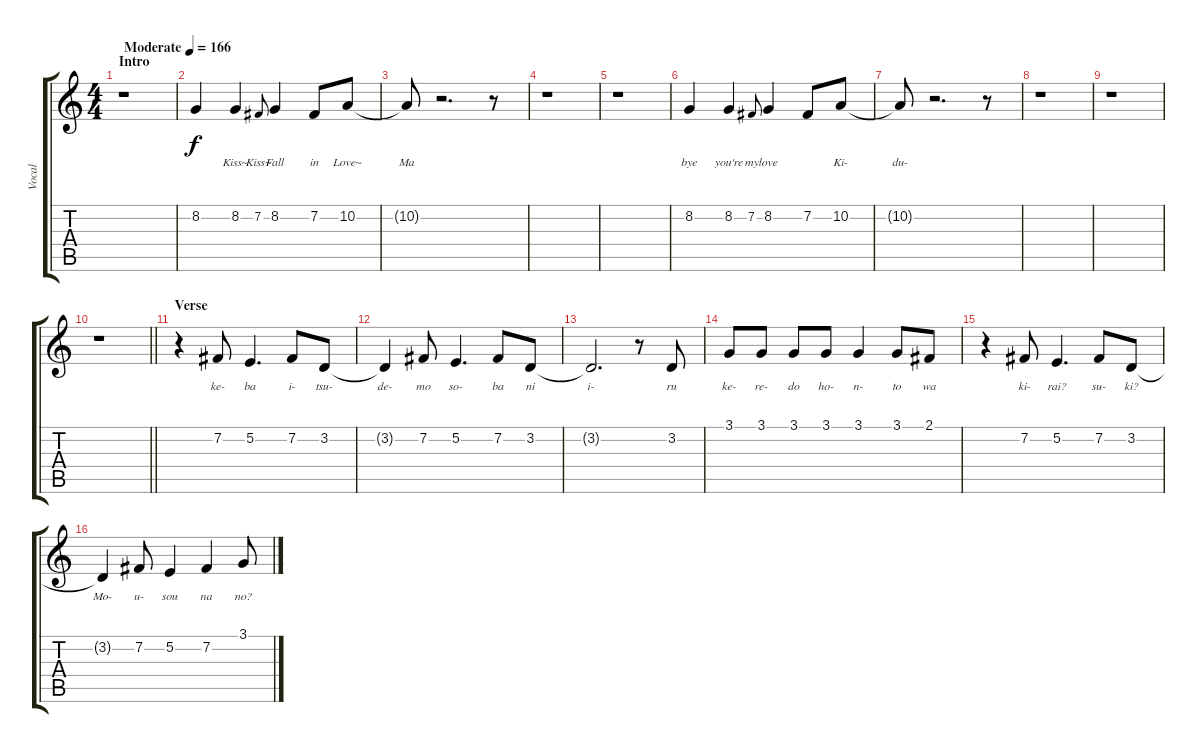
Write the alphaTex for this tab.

\track ("Vocal" "Vocal") {instrument clarinet}
\staff {score tabs}
\tuning (E4 B3 G3 D3 A2 E2) {hide}
\ts (4 4)
\section ("" "Intro")
\tempo (166 "Moderate")
\clef g2
\ks c
r.1{dy f instrument clarinet} |
8.2.4{lyrics (0 "") lyrics (1 "") lyrics (2 "") lyrics (3 "") lyrics (4 "")} 8.2.4{lyrics (0 "Kiss~") lyrics (1 "") lyrics (2 "") lyrics (3 "") lyrics (4 "")} 7.2.8{lyrics (0 "Kiss~") lyrics (1 "") lyrics (2 "") lyrics (3 "") lyrics (4 "") gr onbeat} 8.2.4{lyrics (0 "Fall") lyrics (1 "") lyrics (2 "") lyrics (3 "") lyrics (4 "")} 7.2.8{lyrics (0 "in") lyrics (1 "") lyrics (2 "") lyrics (3 "") lyrics (4 "")} 10.2.8{lyrics (0 "Love~") lyrics (1 "") lyrics (2 "") lyrics (3 "") lyrics (4 "")} |
10.2{t}.8{lyrics (0 "Ma") lyrics (1 "") lyrics (2 "") lyrics (3 "") lyrics (4 "")} r.2{d} r.8 |
r.1 |
r.1 |
8.2.4{lyrics (0 "bye") lyrics (1 "") lyrics (2 "") lyrics (3 "") lyrics (4 "")} 8.2.4{lyrics (0 "you're") lyrics (1 "") lyrics (2 "") lyrics (3 "") lyrics (4 "")} 7.2.8{lyrics (0 "my") lyrics (1 "") lyrics (2 "") lyrics (3 "") lyrics (4 "") gr onbeat} 8.2.4{lyrics (0 "love") lyrics (1 "") lyrics (2 "") lyrics (3 "") lyrics (4 "")} 7.2.8{lyrics (0 "") lyrics (1 "") lyrics (2 "") lyrics (3 "") lyrics (4 "")} 10.2.8{lyrics (0 "Ki-") lyrics (1 "") lyrics (2 "") lyrics (3 "") lyrics (4 "")} |
10.2{t}.8{lyrics (0 "du-") lyrics (1 "") lyrics (2 "") lyrics (3 "") lyrics (4 "")} r.2{d} r.8 |
r.1 |
r.1 |
\barLineRight lightlight
r.1 |
\section ("" "Verse")
r.4 7.2.8{lyrics (0 "ke-") lyrics (1 "") lyrics (2 "") lyrics (3 "") lyrics (4 "")} 5.2.4{d lyrics (0 "ba") lyrics (1 "") lyrics (2 "") lyrics (3 "") lyrics (4 "")} 7.2.8{lyrics (0 "i-") lyrics (1 "") lyrics (2 "") lyrics (3 "") lyrics (4 "")} 3.2.8{lyrics (0 "tsu-") lyrics (1 "") lyrics (2 "") lyrics (3 "") lyrics (4 "")} |
3.2{t}.4{lyrics (0 "de-") lyrics (1 "") lyrics (2 "") lyrics (3 "") lyrics (4 "")} 7.2.8{lyrics (0 "mo") lyrics (1 "") lyrics (2 "") lyrics (3 "") lyrics (4 "")} 5.2.4{d lyrics (0 "so-") lyrics (1 "") lyrics (2 "") lyrics (3 "") lyrics (4 "")} 7.2.8{lyrics (0 "ba") lyrics (1 "") lyrics (2 "") lyrics (3 "") lyrics (4 "")} 3.2.8{lyrics (0 "ni") lyrics (1 "") lyrics (2 "") lyrics (3 "") lyrics (4 "")} |
3.2{t}.2{d lyrics (0 "i-") lyrics (1 "") lyrics (2 "") lyrics (3 "") lyrics (4 "")} r.8 3.2.8{lyrics (0 "ru") lyrics (1 "") lyrics (2 "") lyrics (3 "") lyrics (4 "")} |
3.1.8{lyrics (0 "ke-") lyrics (1 "") lyrics (2 "") lyrics (3 "") lyrics (4 "")} 3.1.8{lyrics (0 "re-") lyrics (1 "") lyrics (2 "") lyrics (3 "") lyrics (4 "")} 3.1.8{lyrics (0 "do") lyrics (1 "") lyrics (2 "") lyrics (3 "") lyrics (4 "")} 3.1.8{lyrics (0 "ho-") lyrics (1 "") lyrics (2 "") lyrics (3 "") lyrics (4 "")} 3.1.4{lyrics (0 "n-") lyrics (1 "") lyrics (2 "") lyrics (3 "") lyrics (4 "")} 3.1.8{lyrics (0 "to") lyrics (1 "") lyrics (2 "") lyrics (3 "") lyrics (4 "")} 2.1.8{lyrics (0 "wa") lyrics (1 "") lyrics (2 "") lyrics (3 "") lyrics (4 "")} |
r.4 7.2.8{lyrics (0 "ki-") lyrics (1 "") lyrics (2 "") lyrics (3 "") lyrics (4 "")} 5.2.4{d lyrics (0 "rai?") lyrics (1 "") lyrics (2 "") lyrics (3 "") lyrics (4 "")} 7.2.8{lyrics (0 "su-") lyrics (1 "") lyrics (2 "") lyrics (3 "") lyrics (4 "")} 3.2.8{lyrics (0 "ki?") lyrics (1 "") lyrics (2 "") lyrics (3 "") lyrics (4 "")} |
3.2{t}.4{lyrics (0 "Mo-") lyrics (1 "") lyrics (2 "") lyrics (3 "") lyrics (4 "")} 7.2.8{lyrics (0 "u-") lyrics (1 "") lyrics (2 "") lyrics (3 "") lyrics (4 "")} 5.2.4{lyrics (0 "sou") lyrics (1 "") lyrics (2 "") lyrics (3 "") lyrics (4 "")} 7.2.4{lyrics (0 "na") lyrics (1 "") lyrics (2 "") lyrics (3 "") lyrics (4 "")} 3.1.8{lyrics (0 "no?") lyrics (1 "") lyrics (2 "") lyrics (3 "") lyrics (4 "")}
